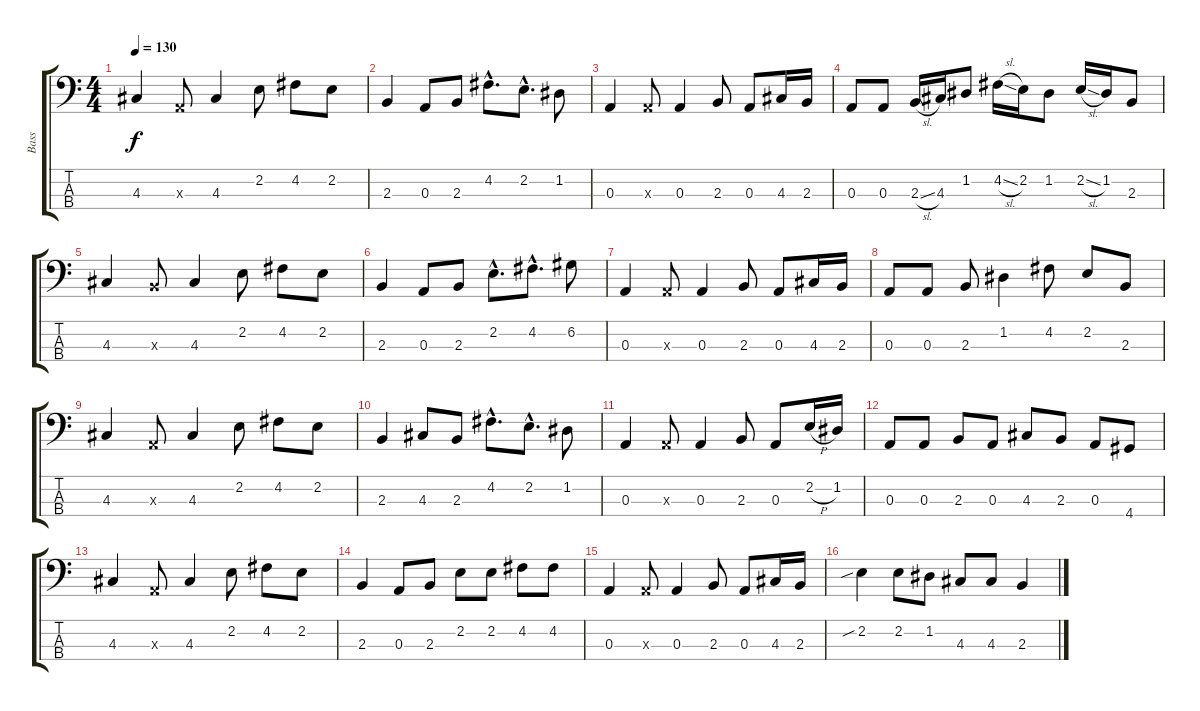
\track ("Bass" "Bass") {instrument electricbassfinger}
\staff {score tabs}
\tuning (G2 D2 A1 E1) {hide}
\ts (4 4)
\tempo 130
\clef f4
\ks c
4.3.4{dy f} 0.3{x}.8 4.3.4 2.2.8 4.2.8 2.2.8 |
2.3.4 0.3.8 2.3.8 4.2{hac}.8{d} 2.2{hac}.8{d} 1.2.8 |
0.3.4 0.3{x}.8 0.3.4 2.3.8 0.3.8 4.3.16 2.3.16 |
0.3.8 0.3.8 2.3{sl}.16 4.3.16 1.2.8 4.2{sl}.16 2.2.16 1.2.8 2.2{sl}.16 1.2.16 2.3.8 |
4.3.4 2.3{x}.8 4.3.4 2.2.8 4.2.8 2.2.8 |
2.3.4 0.3.8 2.3.8 2.2{hac}.8{d} 4.2{hac}.8{d} 6.2.8 |
0.3.4 0.3{x}.8 0.3.4 2.3.8 0.3.8 4.3.16 2.3.16 |
0.3.8 0.3.8 2.3.8 1.2.4 4.2.8 2.2.8 2.3.8 |
4.3.4 0.3{x}.8 4.3.4 2.2.8 4.2.8 2.2.8 |
2.3.4 4.3.8 2.3.8 4.2{hac}.8{d} 2.2{hac}.8{d} 1.2.8 |
0.3.4 0.3{x}.8 0.3.4 2.3.8 0.3.8 2.2{h}.16 1.2.16 |
0.3.8 0.3.8 2.3.8 0.3.8 4.3.8 2.3.8 0.3.8 4.4.8 |
4.3.4 0.3{x}.8 4.3.4 2.2.8 4.2.8 2.2.8 |
2.3.4 0.3.8 2.3.8 2.2.8 2.2.8 4.2.8 4.2.8 |
0.3.4 0.3{x}.8 0.3.4 2.3.8 0.3.8 4.3.16 2.3.16 |
2.2{sib}.4 2.2.8 1.2.8 4.3.8 4.3.8 2.3.4
